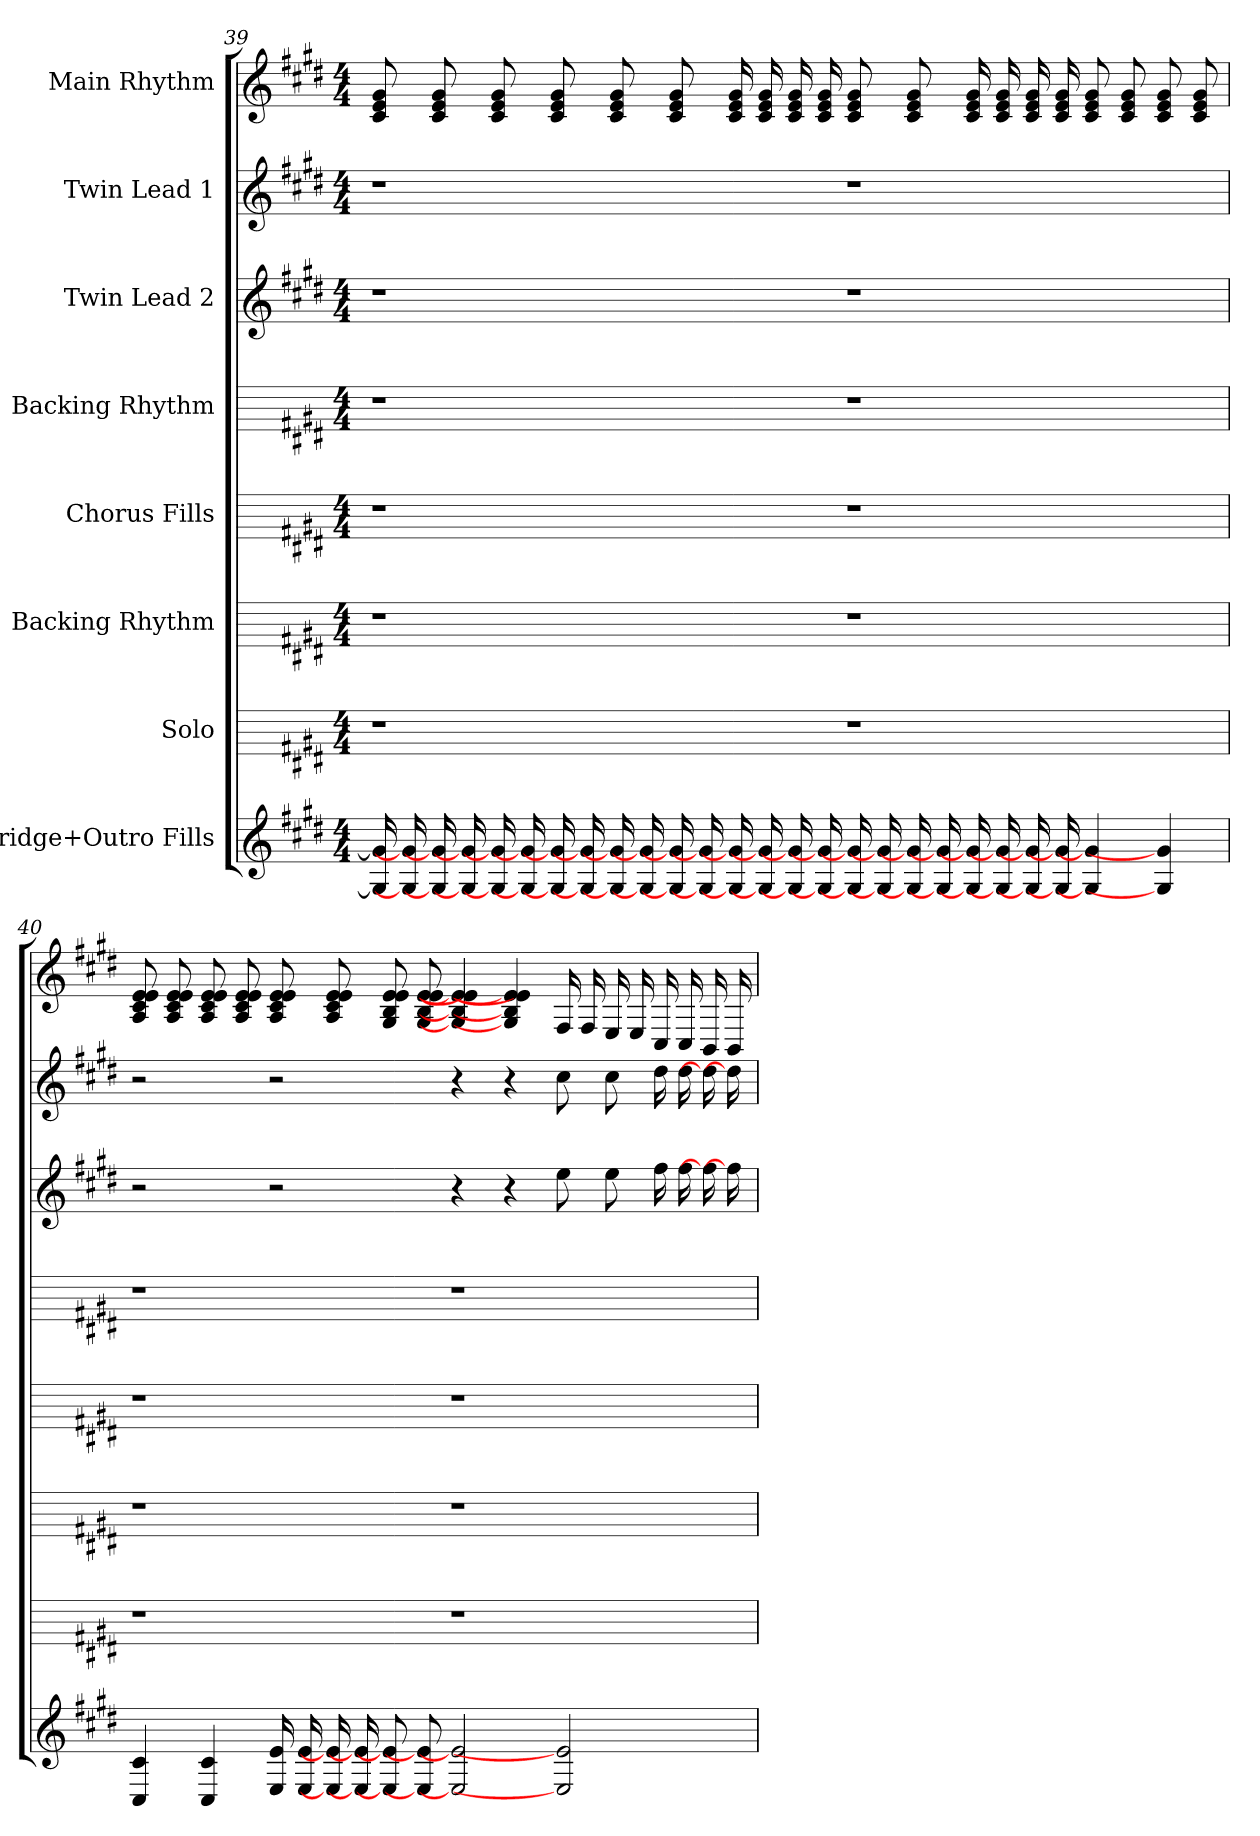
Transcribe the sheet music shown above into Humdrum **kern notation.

**kern	**kern	**kern	**kern	**kern	**kern	**kern	**kern
*part8	*part7	*part6	*part5	*part4	*part3	*part2	*part1
*staff8	*staff7	*staff6	*staff5	*staff4	*staff3	*staff2	*staff1
*I"Bridge+Outro Fills	*I"Solo	*I"Backing Rhythm	*I"Chorus Fills	*I"Backing Rhythm	*I"Twin Lead 2	*I"Twin Lead 1	*I"Main Rhythm
*	*	*	*	*	*	*	*
*k[f#c#g#d#]	*k[f#c#g#d#]	*k[f#c#g#d#]	*k[f#c#g#d#]	*k[f#c#g#d#]	*k[f#c#g#d#]	*k[f#c#g#d#]	*k[f#c#g#d#]
*M4/4	*M4/4	*M4/4	*M4/4	*M4/4	*M4/4	*M4/4	*M4/4
=39	=39	=39	=39	=39	=39	=39	=39
16g#] 16G#]	1r	1r	1r	1r	1r	1r	8g# 8e 8c#
16g#] 16G#]	.	.	.	.	.	.	.
16g#] 16G#]	.	.	.	.	.	.	8g# 8e 8c#
16g#] 16G#]	.	.	.	.	.	.	.
16g#] 16G#]	.	.	.	.	.	.	8g# 8e 8c#
16g#] 16G#]	.	.	.	.	.	.	.
16g#] 16G#]	.	.	.	.	.	.	8g# 8e 8c#
16g#] 16G#]	.	.	.	.	.	.	.
16g#] 16G#]	.	.	.	.	.	.	8g# 8e 8c#
16g#] 16G#]	.	.	.	.	.	.	.
16g#] 16G#]	.	.	.	.	.	.	8g# 8e 8c#
16g#] 16G#]	.	.	.	.	.	.	.
16g#] 16G#]	.	.	.	.	.	.	16g# 16e 16c#
16g#] 16G#]	.	.	.	.	.	.	16g# 16e 16c#
16g#] 16G#]	.	.	.	.	.	.	16g# 16e 16c#
16g#] 16G#]	.	.	.	.	.	.	16g# 16e 16c#
16g#] 16G#]	1r	1r	1r	1r	1r	1r	8g# 8e 8c#
16g#] 16G#]	.	.	.	.	.	.	.
16g#] 16G#]	.	.	.	.	.	.	8g# 8e 8c#
16g#] 16G#]	.	.	.	.	.	.	.
16g#] 16G#]	.	.	.	.	.	.	16g# 16e 16c#
16g#] 16G#]	.	.	.	.	.	.	16g# 16e 16c#
16g#] 16G#]	.	.	.	.	.	.	16g# 16e 16c#
16g#] 16G#]	.	.	.	.	.	.	16g# 16e 16c#
4g#] 4G#]	.	.	.	.	.	.	8g# 8e 8c#
.	.	.	.	.	.	.	8g# 8e 8c#
4g#] 4G#]	.	.	.	.	.	.	8g# 8e 8c#
.	.	.	.	.	.	.	8g# 8e 8c#
=40	=40	=40	=40	=40	=40	=40	=40
4c# 4C#	1r	1r	1r	1r	2r	2r	8e 8e 8c# 8A
.	.	.	.	.	.	.	8e 8e 8c# 8A
4c# 4C#	.	.	.	.	.	.	8e 8e 8c# 8A
.	.	.	.	.	.	.	8e 8e 8c# 8A
16e 16E	.	.	.	.	2r	2r	8e 8e 8c# 8A
16e 16E	.	.	.	.	.	.	.
16e] 16E]	.	.	.	.	.	.	8e 8e 8c# 8A
16e] 16E]	.	.	.	.	.	.	.
8e] 8E]	.	.	.	.	.	.	8e 8e 8B 8G#
8e] 8E]	.	.	.	.	.	.	8e 8e 8B 8G#
2e] 2E]	1r	1r	1r	1r	4r	4r	4e] 4e] 4B] 4G#]
.	.	.	.	.	4r	4r	4e] 4e] 4B] 4G#]
2e] 2E]	.	.	.	.	8ee	8cc#	16F#
.	.	.	.	.	.	.	16F#
.	.	.	.	.	8ee	8cc#	16E
.	.	.	.	.	.	.	16E
.	.	.	.	.	16ff#	16dd#	16C#
.	.	.	.	.	16ff#	16dd#	16C#
.	.	.	.	.	16ff#]	16dd#]	16BB
.	.	.	.	.	16ff#]	16dd#]	16BB
=	=	=	=	=	=	=	=
*-	*-	*-	*-	*-	*-	*-	*-
